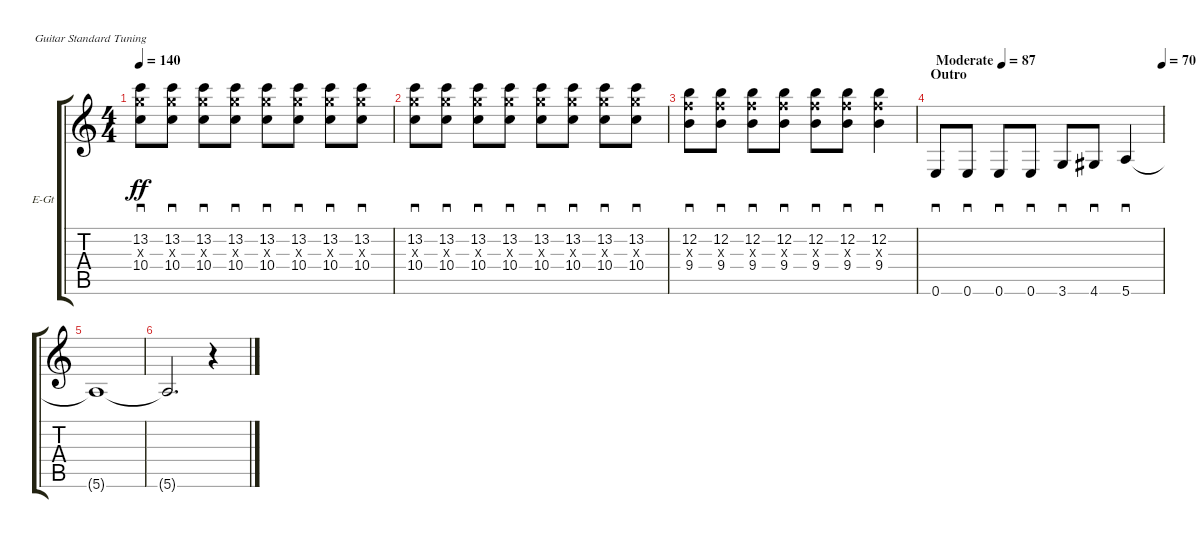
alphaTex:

\bracketExtendMode groupsimilarinstruments
\firstSystemTrackNameOrientation horizontal
\otherSystemsTrackNameOrientation horizontal
\track ("Albert Hammond Jr." "E-Gt") {instrument overdrivenguitar}
\staff {score tabs}
\tuning (E4 B3 G3 D3 A2 E2)
\ts (4 4)
\tempo 140
\clef g2
\ks aminor
(12.3{x} 10.4 13.2).8{sd dy ff} (12.3{x} 10.4 13.2).8{sd} (12.3{x} 10.4 13.2).8{sd} (12.3{x} 10.4 13.2).8{sd} (12.3{x} 10.4 13.2).8{sd} (12.3{x} 10.4 13.2).8{sd} (12.3{x} 10.4 13.2).8{sd} (12.3{x} 10.4 13.2).8{sd} |
(12.3{x} 10.4 13.2).8{sd} (12.3{x} 10.4 13.2).8{sd} (12.3{x} 10.4 13.2).8{sd} (12.3{x} 10.4 13.2).8{sd} (12.3{x} 10.4 13.2).8{sd} (12.3{x} 10.4 13.2).8{sd} (12.3{x} 10.4 13.2).8{sd} (12.3{x} 10.4 13.2).8{sd} |
(10.3{x} 9.4 12.2).8{sd} (10.3{x} 9.4 12.2).8{sd} (10.3{x} 9.4 12.2).8{sd} (10.3{x} 9.4 12.2).8{sd} (10.3{x} 9.4 12.2).8{sd} (10.3{x} 9.4 12.2).8{sd} (10.3{x} 9.4 12.2).4{sd} |
\section ("" "Outro")
\tempo (87 "Moderate")
\tempo (70 1)
0.6.8{sd} 0.6.8{sd} 0.6.8{sd} 0.6.8{sd} 3.6.8{sd} 4.6.8{sd} 5.6.4{sd} |
5.6{t}.1 |
5.6{t}.2{d} r.4
